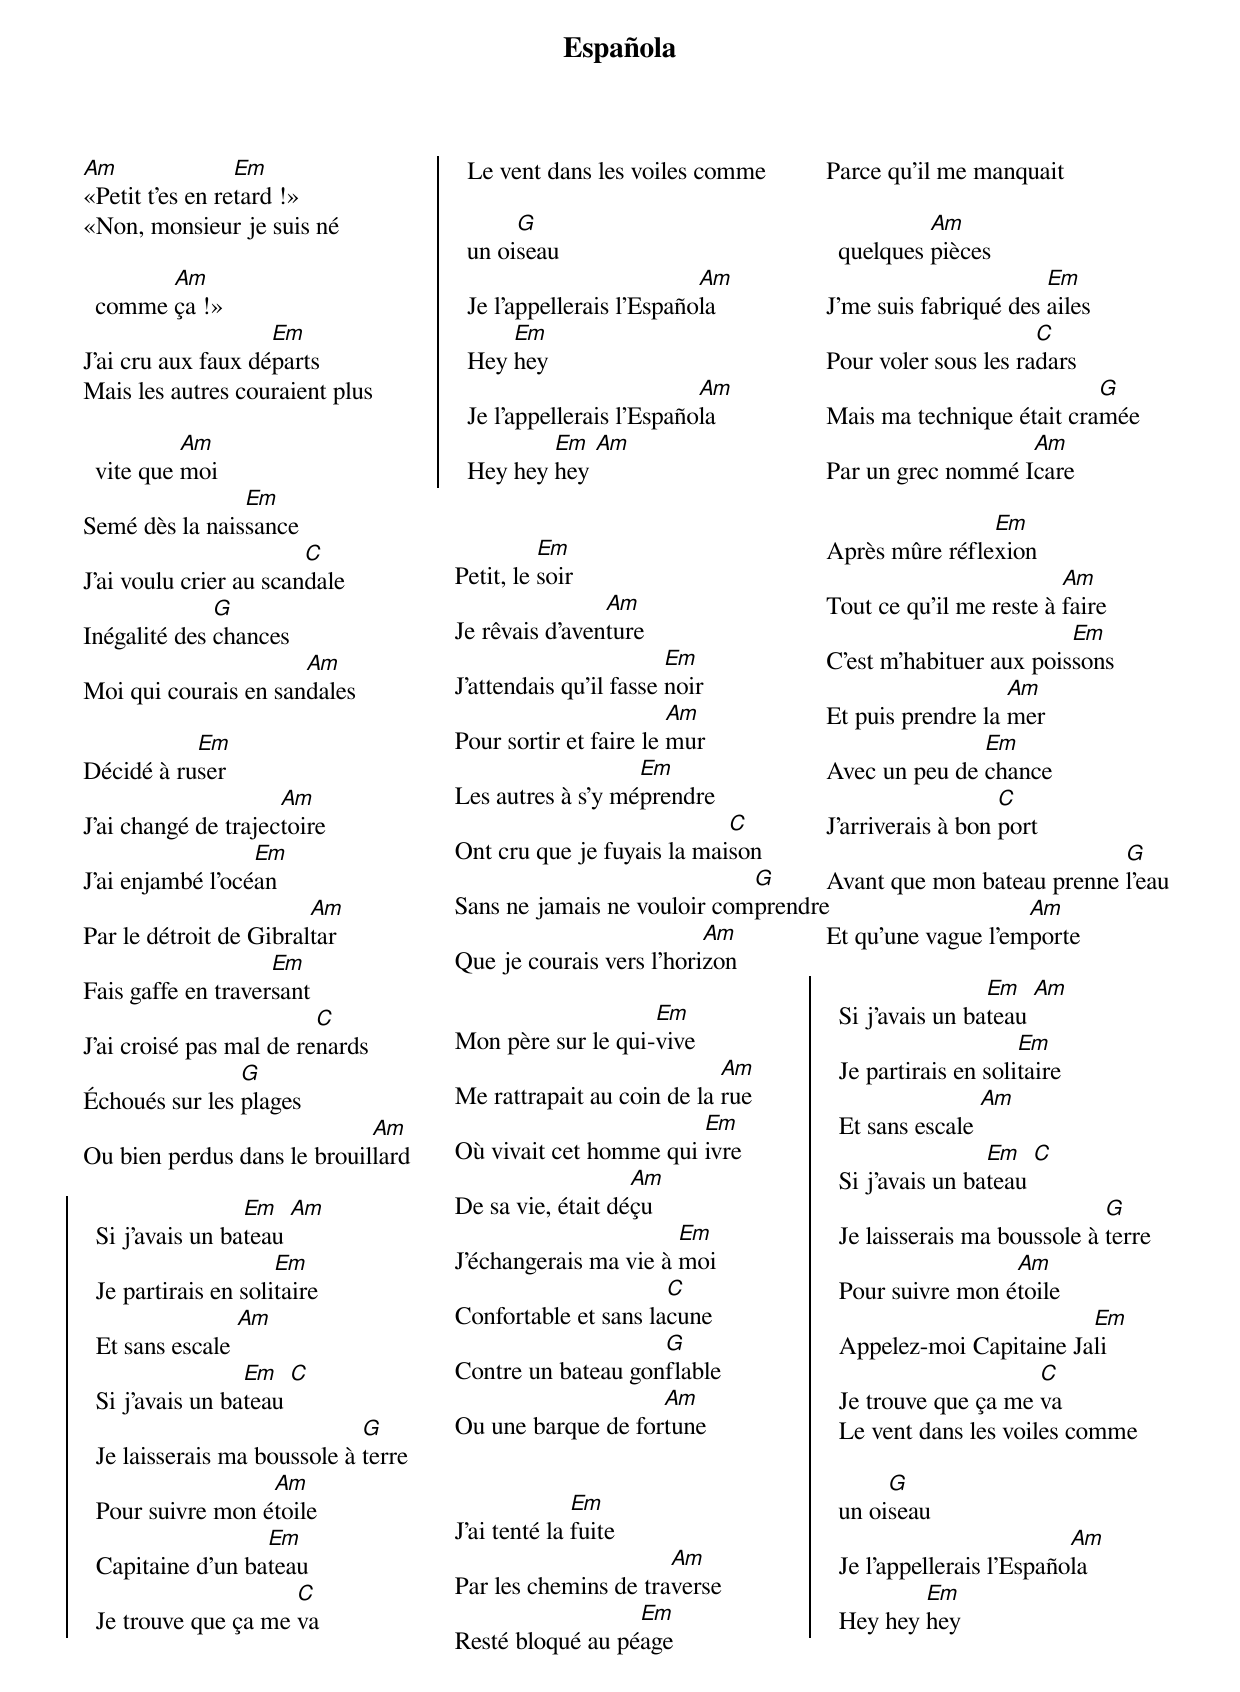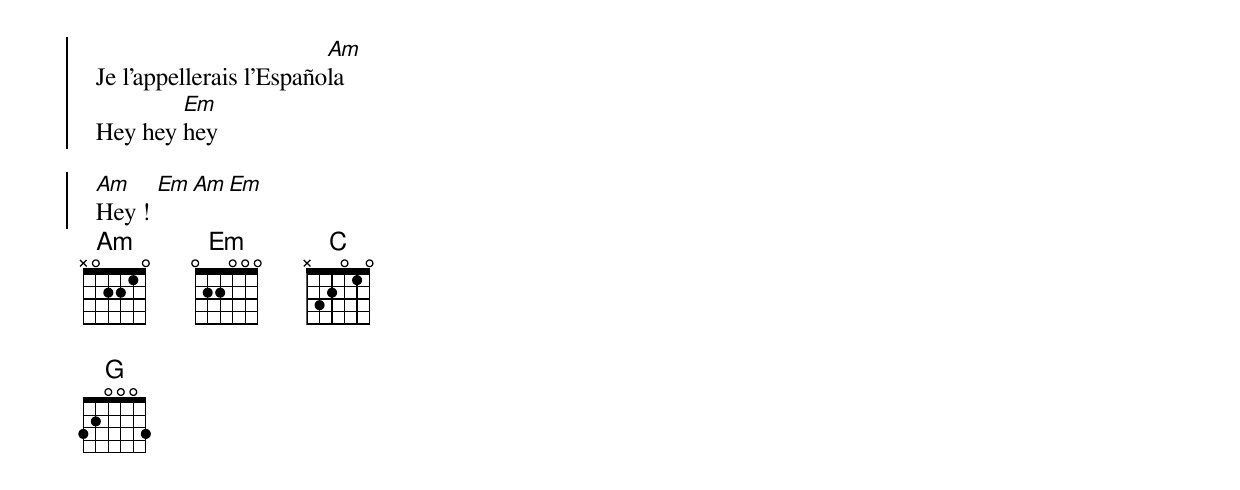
{title: Española}
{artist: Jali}
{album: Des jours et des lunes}
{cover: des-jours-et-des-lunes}
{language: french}
{columns: 3}
{define: Am frets X 0 2 2 1 0}
{define: Em frets 0 2 2 0 0 0}
{define: C frets X 3 2 0 1 0}
{define: G frets 3 2 0 0 0 3}
{define: Am frets 2 0 0 0}
{define: Em frets 0 4 3 2}
{define: C frets 0 0 0 3}
{define: G frets 0 2 3 2}

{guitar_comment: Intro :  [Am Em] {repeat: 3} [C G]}


[Am]«Petit t'es en re[Em]tard !»
«Non, monsieur je suis né comme [Am]ça !»
J'ai cru aux faux dé[Em]parts
Mais les autres couraient plus vite que [Am]moi
Semé dès la nais[Em]sance
J'ai voulu crier au scan[C]dale
Inégalité des [G]chances
Moi qui courais en san[Am]dales

Décidé à ru[Em]ser
J'ai changé de trajec[Am]toire
J'ai enjambé l'océ[Em]an
Par le détroit de Gibral[Am]tar
Fais gaffe en traver[Em]sant
J'ai croisé pas mal de re[C]nards
Échoués sur les [G]plages
Ou bien perdus dans le brouil[Am]lard

{start_of_chorus}
  Si j'avais un ba[Em]teau [Am]
  Je partirais en soli[Em]taire
  Et sans escale [Am]
  Si j'avais un ba[Em]teau [C]
  Je laisserais ma boussole à [G]terre
  Pour suivre mon é[Am]toile
  Capitaine d'un ba[Em]teau
  Je trouve que ça me [C]va
  Le vent dans les voiles comme un oi[G]seau
  Je l'appellerais l'Españo[Am]la
  Hey [Em]hey
  Je l'appellerais l'Españo[Am]la
  Hey hey [Em]hey [Am]
{end_of_chorus}


Petit, le [Em]soir
Je rêvais d'aven[Am]ture
J'attendais qu'il fasse [Em]noir
Pour sortir et faire le [Am]mur
Les autres à s'y mé[Em]prendre
Ont cru que je fuyais la mai[C]son
Sans ne jamais ne vouloir com[G]prendre
Que je courais vers l'hori[Am]zon

Mon père sur le qui-[Em]vive
Me rattrapait au coin de la [Am]rue
Où vivait cet homme qui [Em]ivre
De sa vie, était dé[Am]çu
J'échangerais ma vie à [Em]moi
Confortable et sans la[C]cune
Contre un bateau gon[G]flable
Ou une barque de for[Am]tune


J'ai tenté la [Em]fuite
Par les chemins de tra[Am]verse
Resté bloqué au pé[Em]age
Parce qu'il me manquait quelques [Am]pièces
J'me suis fabriqué des [Em]ailes
Pour voler sous les ra[C]dars
Mais ma technique était cra[G]mée
Par un grec nommé I[Am]care

Après mûre réfle[Em]xion
Tout ce qu'il me reste à [Am]faire
C'est m'habituer aux pois[Em]sons
Et puis prendre la [Am]mer
Avec un peu de [Em]chance
J'arriverais à bon [C]port
Avant que mon bateau prenne [G]l'eau
Et qu'une vague l'em[Am]porte

{start_of_chorus}
  Si j'avais un ba[Em]teau [Am]
  Je partirais en soli[Em]taire
  Et sans escale [Am]
  Si j'avais un ba[Em]teau [C]
  Je laisserais ma boussole à [G]terre
  Pour suivre mon é[Am]toile
  Appelez-moi Capitaine Ja[Em]li
  Je trouve que ça me [C]va
  Le vent dans les voiles comme un oi[G]seau
  Je l'appellerais l'Españo[Am]la
  Hey hey [Em]hey
  Je l'appellerais l'Españo[Am]la
  Hey hey [Em]hey
{end_of_chorus}

{start_of_chorus}
  [Am]Hey ! [Em Am Em]
{end_of_chorus}
